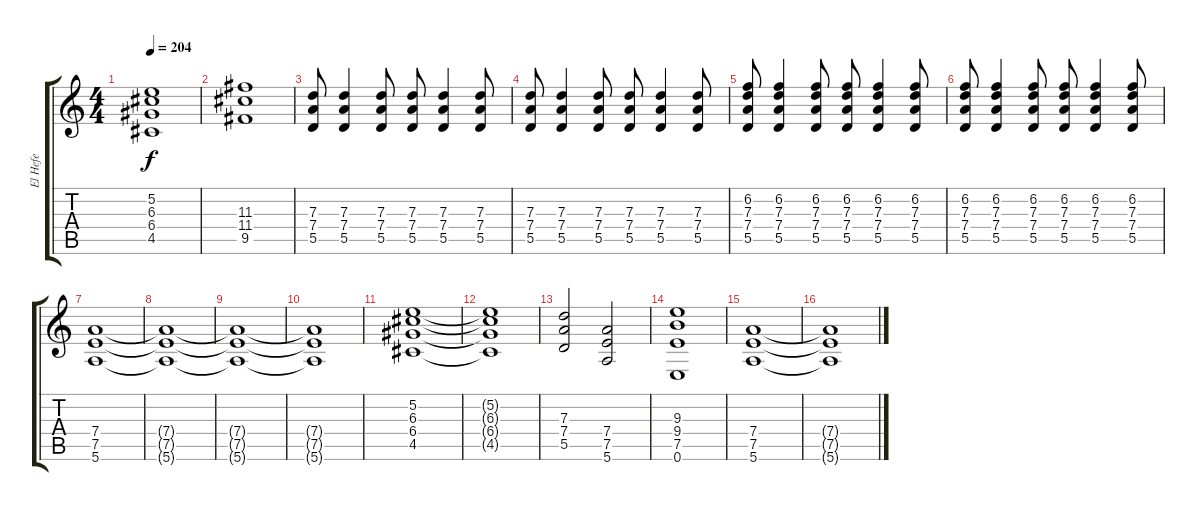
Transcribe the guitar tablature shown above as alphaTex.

\track ("El Hefe" "El Hefe") {instrument distortionguitar}
\staff {score tabs}
\tuning (E4 B3 G3 D3 A2 E2) {hide}
\ts (4 4)
\tempo 204
\clef g2
\ks c
(5.2 6.3 6.4 4.5).1{dy f} |
(11.3 11.4 9.5).1 |
(7.3 7.4 5.5).8 (7.3 7.4 5.5).4 (7.3 7.4 5.5).8 (7.3 7.4 5.5).8 (7.3 7.4 5.5).4 (7.3 7.4 5.5).8 |
(7.3 7.4 5.5).8 (7.3 7.4 5.5).4 (7.3 7.4 5.5).8 (7.3 7.4 5.5).8 (7.3 7.4 5.5).4 (7.3 7.4 5.5).8 |
(6.2 7.3 7.4 5.5).8 (6.2 7.3 7.4 5.5).4 (6.2 7.3 7.4 5.5).8 (6.2 7.3 7.4 5.5).8 (6.2 7.3 7.4 5.5).4 (6.2 7.3 7.4 5.5).8 |
(6.2 7.3 7.4 5.5).8 (6.2 7.3 7.4 5.5).4 (6.2 7.3 7.4 5.5).8 (6.2 7.3 7.4 5.5).8 (6.2 7.3 7.4 5.5).4 (6.2 7.3 7.4 5.5).8 |
(7.4 7.5 5.6).1 |
(7.4{t} 7.5{t} 5.6{t}).1 |
(7.4{t} 7.5{t} 5.6{t}).1 |
(7.4{t} 7.5{t} 5.6{t}).1 |
(5.2 6.3 6.4 4.5).1 |
(5.2{t} 6.3{t} 6.4{t} 4.5{t}).1 |
(7.3 7.4 5.5).2 (7.4 7.5 5.6).2 |
(9.3 9.4 7.5 0.6).1 |
(7.4 7.5 5.6).1 |
(7.4{t} 7.5{t} 5.6{t}).1
